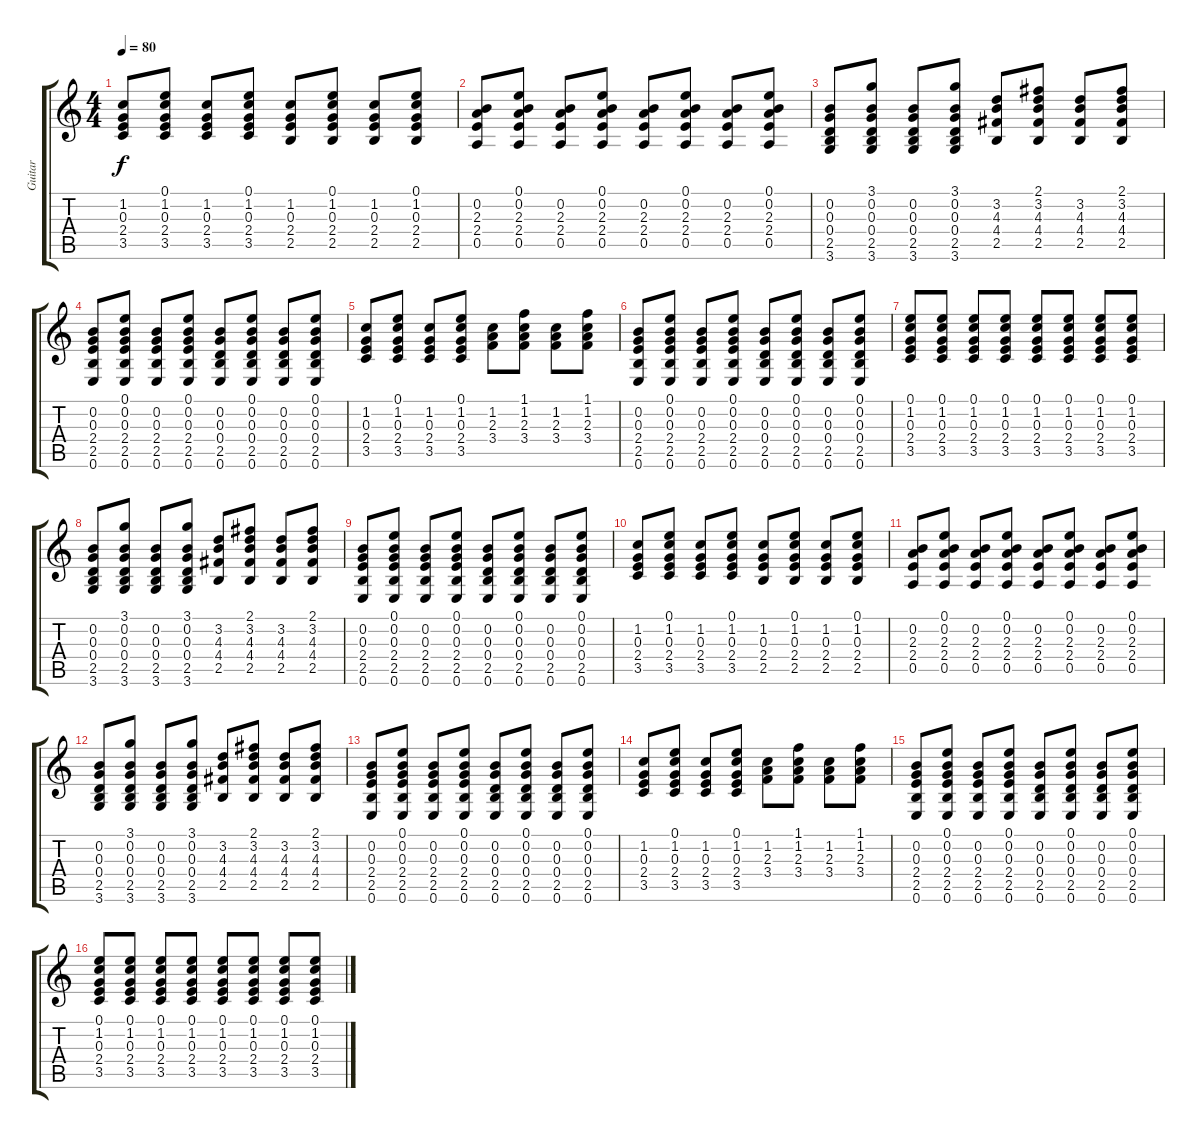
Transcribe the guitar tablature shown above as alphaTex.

\track ("Guitar" "Guitar") {instrument electricguitarclean}
\staff {score tabs}
\tuning (E4 B3 G3 D3 A2 E2) {hide}
\ts (4 4)
\tempo 80
\clef g2
\ks c
(1.2 0.3 2.4 3.5).8{dy f} (0.1 1.2 0.3 2.4 3.5).8 (1.2 0.3 2.4 3.5).8 (0.1 1.2 0.3 2.4 3.5).8 (1.2 0.3 2.4 2.5).8 (0.1 1.2 0.3 2.4 2.5).8 (1.2 0.3 2.4 2.5).8 (0.1 1.2 0.3 2.4 2.5).8 |
(0.2 2.3 2.4 0.5).8 (0.1 0.2 2.3 2.4 0.5).8 (0.2 2.3 2.4 0.5).8 (0.1 0.2 2.3 2.4 0.5).8 (0.2 2.3 2.4 0.5).8 (0.1 0.2 2.3 2.4 0.5).8 (0.2 2.3 2.4 0.5).8 (0.1 0.2 2.3 2.4 0.5).8 |
(0.2 0.3 0.4 2.5 3.6).8 (3.1 0.2 0.3 0.4 2.5 3.6).8 (0.2 0.3 0.4 2.5 3.6).8 (3.1 0.2 0.3 0.4 2.5 3.6).8 (3.2 4.3 4.4 2.5).8 (2.1 3.2 4.3 4.4 2.5).8 (3.2 4.3 4.4 2.5).8 (2.1 3.2 4.3 4.4 2.5).8 |
(0.2 0.3 2.4 2.5 0.6).8 (0.1 0.2 0.3 2.4 2.5 0.6).8 (0.2 0.3 2.4 2.5 0.6).8 (0.1 0.2 0.3 2.4 2.5 0.6).8 (0.2 0.3 0.4 2.5 0.6).8 (0.1 0.2 0.3 0.4 2.5 0.6).8 (0.2 0.3 0.4 2.5 0.6).8 (0.1 0.2 0.3 0.4 2.5 0.6).8 |
(1.2 0.3 2.4 3.5).8 (0.1 1.2 0.3 2.4 3.5).8 (1.2 0.3 2.4 3.5).8 (0.1 1.2 0.3 2.4 3.5).8 (1.2 2.3 3.4).8 (1.1 1.2 2.3 3.4).8 (1.2 2.3 3.4).8 (1.1 1.2 2.3 3.4).8 |
(0.2 0.3 2.4 2.5 0.6).8 (0.1 0.2 0.3 2.4 2.5 0.6).8 (0.2 0.3 2.4 2.5 0.6).8 (0.1 0.2 0.3 2.4 2.5 0.6).8 (0.2 0.3 0.4 2.5 0.6).8 (0.1 0.2 0.3 0.4 2.5 0.6).8 (0.2 0.3 0.4 2.5 0.6).8 (0.1 0.2 0.3 0.4 2.5 0.6).8 |
(0.1 1.2 0.3 2.4 3.5).8 (0.1 1.2 0.3 2.4 3.5).8 (0.1 1.2 0.3 2.4 3.5).8 (0.1 1.2 0.3 2.4 3.5).8 (0.1 1.2 0.3 2.4 3.5).8 (0.1 1.2 0.3 2.4 3.5).8 (0.1 1.2 0.3 2.4 3.5).8 (0.1 1.2 0.3 2.4 3.5).8 |
(0.2 0.3 0.4 2.5 3.6).8 (3.1 0.2 0.3 0.4 2.5 3.6).8 (0.2 0.3 0.4 2.5 3.6).8 (3.1 0.2 0.3 0.4 2.5 3.6).8 (3.2 4.3 4.4 2.5).8 (2.1 3.2 4.3 4.4 2.5).8 (3.2 4.3 4.4 2.5).8 (2.1 3.2 4.3 4.4 2.5).8 |
(0.2 0.3 2.4 2.5 0.6).8 (0.1 0.2 0.3 2.4 2.5 0.6).8 (0.2 0.3 2.4 2.5 0.6).8 (0.1 0.2 0.3 2.4 2.5 0.6).8 (0.2 0.3 0.4 2.5 0.6).8 (0.1 0.2 0.3 0.4 2.5 0.6).8 (0.2 0.3 0.4 2.5 0.6).8 (0.1 0.2 0.3 0.4 2.5 0.6).8 |
(1.2 0.3 2.4 3.5).8 (0.1 1.2 0.3 2.4 3.5).8 (1.2 0.3 2.4 3.5).8 (0.1 1.2 0.3 2.4 3.5).8 (1.2 0.3 2.4 2.5).8 (0.1 1.2 0.3 2.4 2.5).8 (1.2 0.3 2.4 2.5).8 (0.1 1.2 0.3 2.4 2.5).8 |
(0.2 2.3 2.4 0.5).8 (0.1 0.2 2.3 2.4 0.5).8 (0.2 2.3 2.4 0.5).8 (0.1 0.2 2.3 2.4 0.5).8 (0.2 2.3 2.4 0.5).8 (0.1 0.2 2.3 2.4 0.5).8 (0.2 2.3 2.4 0.5).8 (0.1 0.2 2.3 2.4 0.5).8 |
(0.2 0.3 0.4 2.5 3.6).8 (3.1 0.2 0.3 0.4 2.5 3.6).8 (0.2 0.3 0.4 2.5 3.6).8 (3.1 0.2 0.3 0.4 2.5 3.6).8 (3.2 4.3 4.4 2.5).8 (2.1 3.2 4.3 4.4 2.5).8 (3.2 4.3 4.4 2.5).8 (2.1 3.2 4.3 4.4 2.5).8 |
(0.2 0.3 2.4 2.5 0.6).8 (0.1 0.2 0.3 2.4 2.5 0.6).8 (0.2 0.3 2.4 2.5 0.6).8 (0.1 0.2 0.3 2.4 2.5 0.6).8 (0.2 0.3 0.4 2.5 0.6).8 (0.1 0.2 0.3 0.4 2.5 0.6).8 (0.2 0.3 0.4 2.5 0.6).8 (0.1 0.2 0.3 0.4 2.5 0.6).8 |
(1.2 0.3 2.4 3.5).8 (0.1 1.2 0.3 2.4 3.5).8 (1.2 0.3 2.4 3.5).8 (0.1 1.2 0.3 2.4 3.5).8 (1.2 2.3 3.4).8 (1.1 1.2 2.3 3.4).8 (1.2 2.3 3.4).8 (1.1 1.2 2.3 3.4).8 |
(0.2 0.3 2.4 2.5 0.6).8 (0.1 0.2 0.3 2.4 2.5 0.6).8 (0.2 0.3 2.4 2.5 0.6).8 (0.1 0.2 0.3 2.4 2.5 0.6).8 (0.2 0.3 0.4 2.5 0.6).8 (0.1 0.2 0.3 0.4 2.5 0.6).8 (0.2 0.3 0.4 2.5 0.6).8 (0.1 0.2 0.3 0.4 2.5 0.6).8 |
(0.1 1.2 0.3 2.4 3.5).8 (0.1 1.2 0.3 2.4 3.5).8 (0.1 1.2 0.3 2.4 3.5).8 (0.1 1.2 0.3 2.4 3.5).8 (0.1 1.2 0.3 2.4 3.5).8 (0.1 1.2 0.3 2.4 3.5).8 (0.1 1.2 0.3 2.4 3.5).8 (0.1 1.2 0.3 2.4 3.5).8
